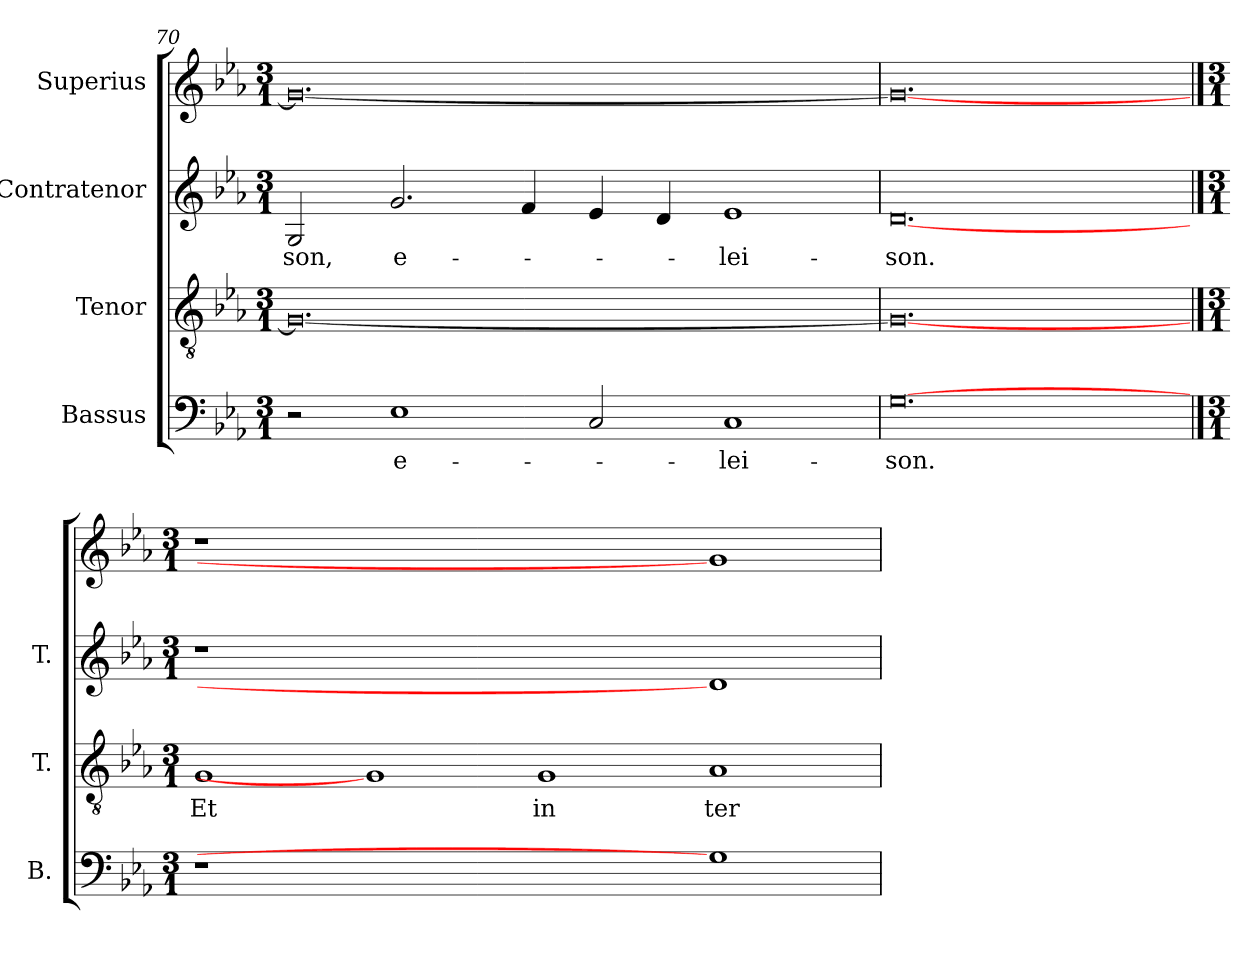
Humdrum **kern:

**kern	**text	**kern	**text	**kern	**text	**kern
*part4	*part4	*part3	*part3	*part2	*part2	*part1
*staff4	*staff4	*staff3	*staff3	*staff2	*staff2	*staff1
*I"Bassus	*	*I"Tenor	*	*I"Contratenor	*	*I"Superius
*I'B.	*	*I'T.	*	*I'T.	*	*
*clefF4	*	*clefGv2	*	*clefG2	*	*clefG2
*	*	*ITrd7c12	*	*ITrd7c12	*	*
*k[b-e-a-]	*	*k[b-e-a-]	*	*k[b-e-a-]	*	*k[b-e-a-]
*E-:	*	*E-:	*	*E-:	*	*E-:
*M3/1	*	*M3/1	*	*M3/1	*	*M3/1
=70	=70	=70	=70	=70	=70	=70
!	!	!	!	!	!LO:LY:b:color=#000000	!
2r	.	0.GGi_<	.	2GGi/	-son,	0.gi_<
!	!LO:LY:b:color=#000000	!	!	!	!	!
!	!	!	!	!	!LO:LY:b:color=#000000	!
1E-i	e-	.	.	2.Gi/	e-	.
.	.	.	.	4Fi/	.	.
2Ci/	.	.	.	4E-i/	.	.
.	.	.	.	4Di/	.	.
!	!LO:LY:b:color=#000000	!	!	!	!	!
!	!	!	!	!	!LO:LY:b:color=#000000	!
1Ci	-lei-	.	.	1E-i	-lei-	.
=71	=71	=71	=71	=71	=71	=71
!	!LO:LY:b:color=#000000	!	!	!	!	!
!	!	!	!	!	!LO:LY:b:color=#000000	!
[0.Gi	-son.	0.GGi_<	.	[0.Di	-son.	0.gi_<
!!LO:PB:g=z
==1	==1	==1	==1	==1	==1	==1
*M3/1	*	*M3/1	*	*M3/1	*	*M3/1
!LO:N:vis=1	!	!	!	!	!	!
!	!	!	!LO:LY:b:color=#000000	!LO:N:vis=1	!	!LO:N:vis=1
0.r	.	1GGi	Et	0.r	.	0.r
.	.	1GGi]	.	.	.	.
!	!	!	!LO:LY:b:color=#000000	!	!	!
.	.	1GGi	in	.	.	.
!	!	!	!LO:LY:b:color=#000000	!	!	!
1Gi]	.	1AA-i	ter-	1Di]	.	1gi]
=	=	=	=	=	=	=
*-	*-	*-	*-	*-	*-	*-
